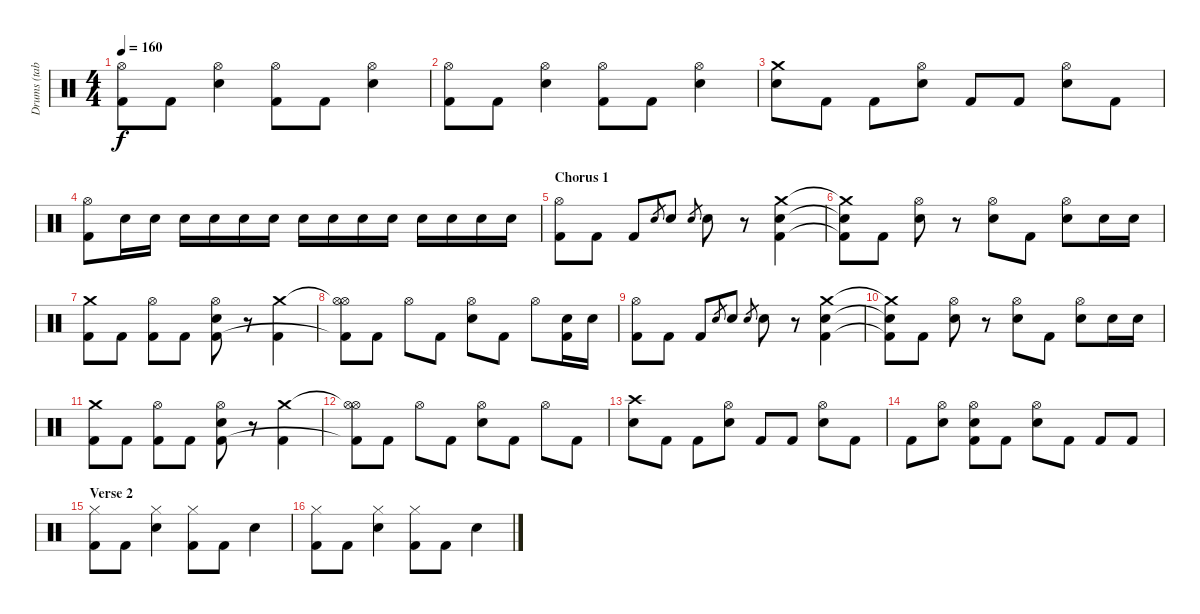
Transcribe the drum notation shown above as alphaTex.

\track ("Drums (tabbed by Rinhos)" "Drums (tab") {instrument percussion}
\staff {score}
\articulation defaults
\ts (4 4)
\tempo 160
\clef neutral
\ks c
("Hi-Hat (open)" "Kick (hit) 2").8{dy f} "Kick (hit) 2".8 ("Hi-Hat (open)" "Electric Snare (hit)").4 ("Hi-Hat (open)" "Kick (hit) 2").8 "Kick (hit) 2".8 ("Hi-Hat (open)" "Electric Snare (hit)").4 |
("Hi-Hat (open)" "Kick (hit) 2").8 "Kick (hit) 2".8 ("Hi-Hat (open)" "Electric Snare (hit)").4 ("Hi-Hat (open)" "Kick (hit) 2").8 "Kick (hit) 2".8 ("Hi-Hat (open)" "Electric Snare (hit)").4 |
("Crash medium (hit)" "Electric Snare (hit)").8 "Kick (hit) 2".8 "Kick (hit) 2".8 ("Hi-Hat (open)" "Electric Snare (hit)").8 "Kick (hit) 2".8 "Kick (hit) 2".8 ("Hi-Hat (open)" "Electric Snare (hit)").8 "Kick (hit) 2".8 |
("Hi-Hat (open)" "Kick (hit) 2").8 "Electric Snare (hit)".16 "Electric Snare (hit)".16 "Electric Snare (hit)".16 "Electric Snare (hit)".16 "Electric Snare (hit)".16 "Electric Snare (hit)".16 "Electric Snare (hit)".16 "Electric Snare (hit)".16 "Electric Snare (hit)".16 "Electric Snare (hit)".16 "Electric Snare (hit)".16 "Electric Snare (hit)".16 "Electric Snare (hit)".16 "Electric Snare (hit)".16 |
\section ("" "Chorus 1")
("Hi-Hat (open)" "Kick (hit) 2").8 "Kick (hit) 2".8 "Kick (hit) 2".8 "Electric Snare (hit)".8{gr} "Electric Snare (hit)".8 "Electric Snare (hit)".8{gr} "Electric Snare (hit)".8 r.8 ("Crash medium (hit)" "Electric Snare (hit)" "Kick (hit) 2").4 |
("Crash medium (hit)"{t} "Electric Snare (hit)"{t} "Kick (hit) 2"{t}).8 "Kick (hit) 2".8 ("Hi-Hat (open)" "Electric Snare (hit)").8 r.8 ("Hi-Hat (open)" "Electric Snare (hit)").8 "Kick (hit) 2".8 ("Hi-Hat (open)" "Electric Snare (hit)").8 "Electric Snare (hit)".16 "Electric Snare (hit)".16 |
("Crash medium (hit)" "Kick (hit) 2").8 "Kick (hit) 2".8 ("Hi-Hat (open)" "Kick (hit) 2").8 "Kick (hit) 2".8 ("Hi-Hat (open)" "Electric Snare (hit)" "Kick (hit) 2").8 r.8 ("Crash medium (hit)" "Kick (hit) 2").4 |
("Hi-Hat (open)"{t} "Hi-Hat (open)" "Kick (hit) 2"{t}).8 "Kick (hit) 2".8 "Hi-Hat (open)".8 "Kick (hit) 2".8 ("Hi-Hat (open)" "Electric Snare (hit)").8 "Kick (hit) 2".8 "Hi-Hat (open)".8 ("Electric Snare (hit)" "Kick (hit) 2").16 "Electric Snare (hit)".16 |
("Hi-Hat (open)" "Kick (hit) 2").8 "Kick (hit) 2".8 "Kick (hit) 2".8 "Electric Snare (hit)".8{gr} "Electric Snare (hit)".8 "Electric Snare (hit)".8{gr} "Electric Snare (hit)".8 r.8 ("Crash medium (hit)" "Electric Snare (hit)" "Kick (hit) 2").4 |
("Crash medium (hit)"{t} "Electric Snare (hit)"{t} "Kick (hit) 2"{t}).8 "Kick (hit) 2".8 ("Hi-Hat (open)" "Electric Snare (hit)").8 r.8 ("Hi-Hat (open)" "Electric Snare (hit)").8 "Kick (hit) 2".8 ("Hi-Hat (open)" "Electric Snare (hit)").8 "Electric Snare (hit)".16 "Electric Snare (hit)".16 |
("Crash medium (hit)" "Kick (hit) 2").8 "Kick (hit) 2".8 ("Hi-Hat (open)" "Kick (hit) 2").8 "Kick (hit) 2".8 ("Hi-Hat (open)" "Electric Snare (hit)" "Kick (hit) 2").8 r.8 ("Crash medium (hit)" "Kick (hit) 2").4 |
("Hi-Hat (open)"{t} "Hi-Hat (open)" "Kick (hit) 2"{t}).8 "Kick (hit) 2".8 "Hi-Hat (open)".8 "Kick (hit) 2".8 ("Hi-Hat (open)" "Electric Snare (hit)").8 "Kick (hit) 2".8 "Hi-Hat (open)".8 "Kick (hit) 2".8 |
("Crash high (hit)" "Electric Snare (hit)").8 "Kick (hit) 2".8 "Kick (hit) 2".8 ("Hi-Hat (open)" "Electric Snare (hit)").8 "Kick (hit) 2".8 "Kick (hit) 2".8 ("Hi-Hat (open)" "Electric Snare (hit)").8 "Kick (hit) 2".8 |
"Kick (hit) 2".8 ("Hi-Hat (open)" "Electric Snare (hit)").8 ("Hi-Hat (open)" "Electric Snare (hit)" "Kick (hit) 2").8 "Kick (hit) 2".8 ("Hi-Hat (open)" "Electric Snare (hit)").8 "Kick (hit) 2".8 "Kick (hit) 2".8 "Kick (hit) 2".8 |
\section ("" "Verse 2")
("Hi-Hat (closed)" "Kick (hit) 2").8 "Kick (hit) 2".8 ("Hi-Hat (closed)" "Electric Snare (hit)").4 ("Hi-Hat (closed)" "Kick (hit) 2").8 "Kick (hit) 2".8 "Electric Snare (hit)".4 |
("Hi-Hat (closed)" "Kick (hit) 2").8 "Kick (hit) 2".8 ("Hi-Hat (closed)" "Electric Snare (hit)").4 ("Hi-Hat (closed)" "Kick (hit) 2").8 "Kick (hit) 2".8 "Electric Snare (hit)".4
